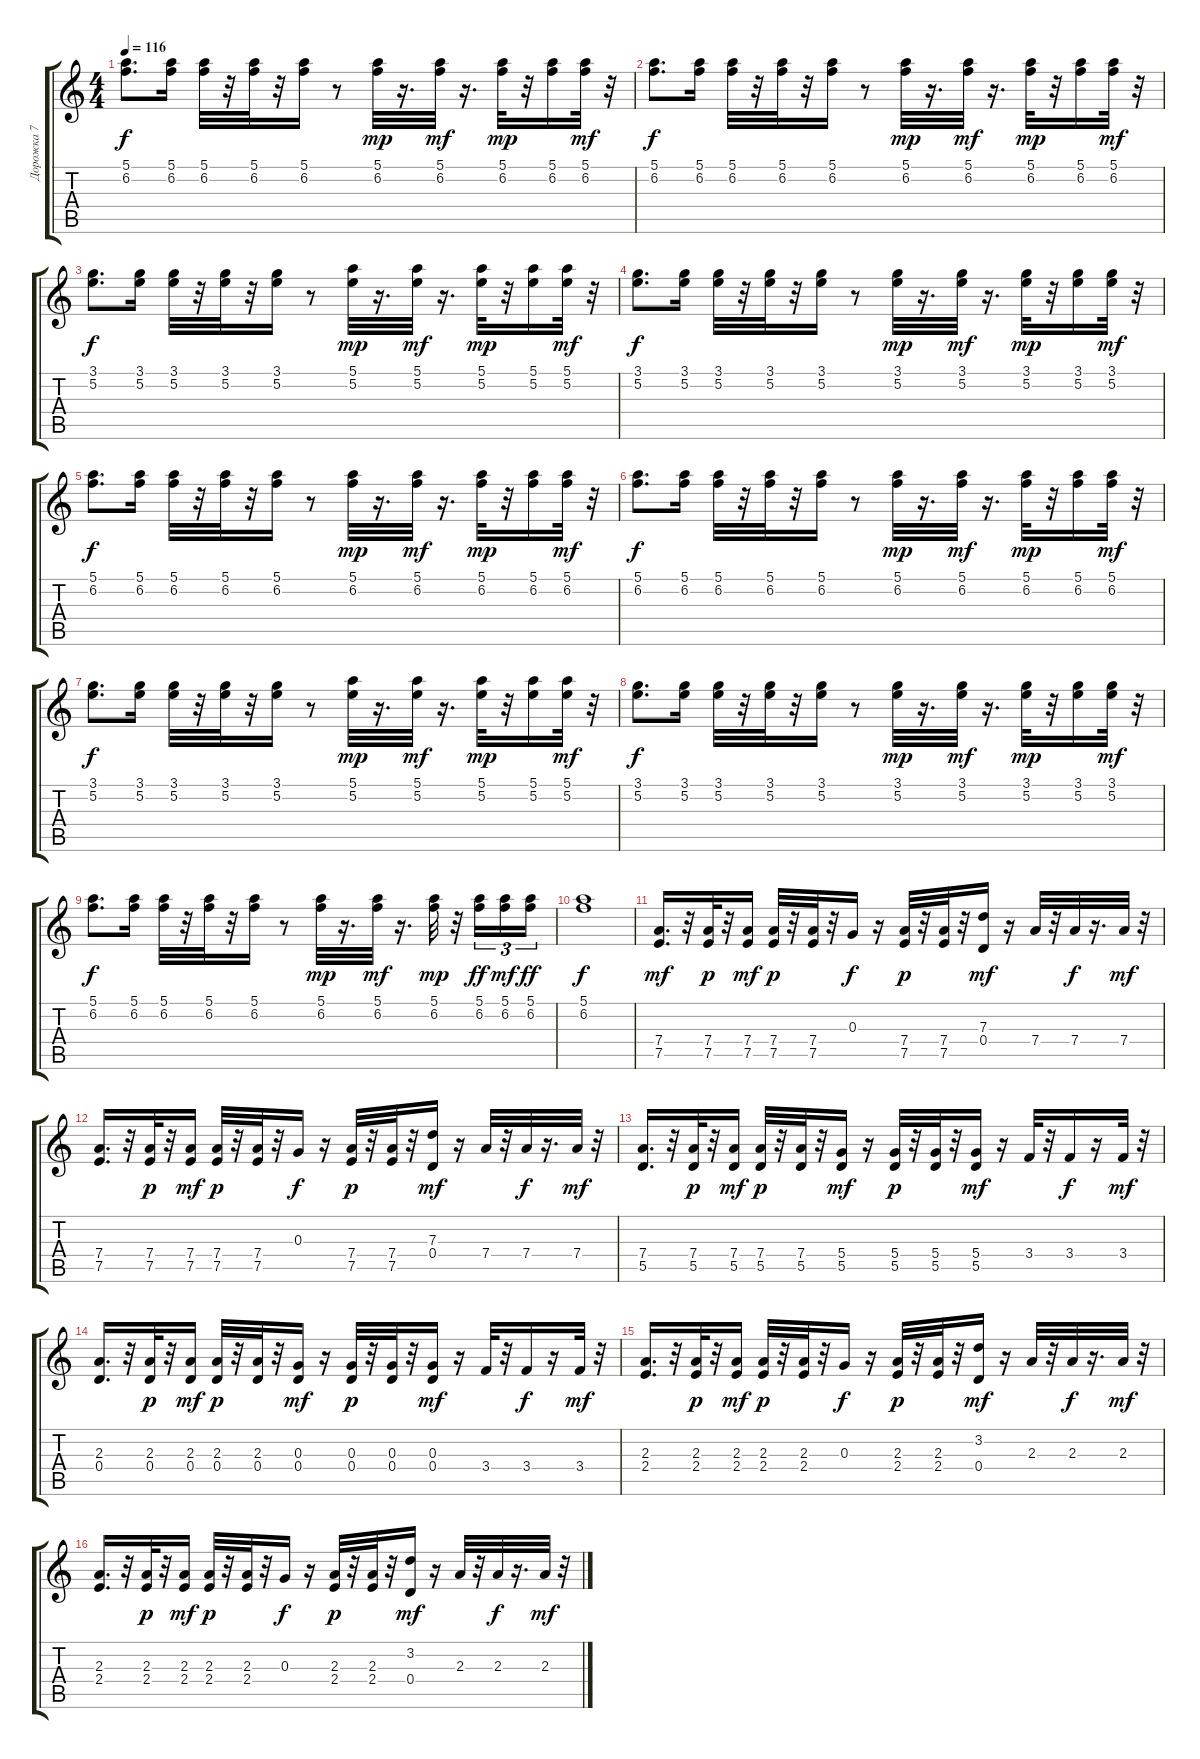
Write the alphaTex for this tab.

\track ("Дорожка 7" "Дорожка 7") {instrument acousticguitarnylon}
\staff {score tabs}
\tuning (E4 B3 G3 D3 A2 E2) {hide}
\ts (4 4)
\tempo 116
\clef g2
\ks c
(5.1 6.2).8{d dy f} (5.1 6.2).16 (5.1 6.2).32 r.32 (5.1 6.2).32 r.32 (5.1 6.2).16 r.8 (5.1 6.2).32{dy mp} r.16{d} (5.1 6.2).32{dy mf} r.16{d} (5.1 6.2).32{dy mp} r.32 (5.1 6.2).16 (5.1 6.2).32{dy mf} r.32 |
(5.1 6.2).8{d dy f} (5.1 6.2).16 (5.1 6.2).32 r.32 (5.1 6.2).32 r.32 (5.1 6.2).16 r.8 (5.1 6.2).32{dy mp} r.16{d} (5.1 6.2).32{dy mf} r.16{d} (5.1 6.2).32{dy mp} r.32 (5.1 6.2).16 (5.1 6.2).32{dy mf} r.32 |
(3.1 5.2).8{d dy f} (3.1 5.2).16 (3.1 5.2).32 r.32 (3.1 5.2).32 r.32 (3.1 5.2).16 r.8 (5.1 5.2).32{dy mp} r.16{d} (5.1 5.2).32{dy mf} r.16{d} (5.1 5.2).32{dy mp} r.32 (5.1 5.2).16 (5.1 5.2).32{dy mf} r.32 |
(3.1 5.2).8{d dy f} (3.1 5.2).16 (3.1 5.2).32 r.32 (3.1 5.2).32 r.32 (3.1 5.2).16 r.8 (3.1 5.2).32{dy mp} r.16{d} (3.1 5.2).32{dy mf} r.16{d} (3.1 5.2).32{dy mp} r.32 (3.1 5.2).16 (3.1 5.2).32{dy mf} r.32 |
(5.1 6.2).8{d dy f} (5.1 6.2).16 (5.1 6.2).32 r.32 (5.1 6.2).32 r.32 (5.1 6.2).16 r.8 (5.1 6.2).32{dy mp} r.16{d} (5.1 6.2).32{dy mf} r.16{d} (5.1 6.2).32{dy mp} r.32 (5.1 6.2).16 (5.1 6.2).32{dy mf} r.32 |
(5.1 6.2).8{d dy f} (5.1 6.2).16 (5.1 6.2).32 r.32 (5.1 6.2).32 r.32 (5.1 6.2).16 r.8 (5.1 6.2).32{dy mp} r.16{d} (5.1 6.2).32{dy mf} r.16{d} (5.1 6.2).32{dy mp} r.32 (5.1 6.2).16 (5.1 6.2).32{dy mf} r.32 |
(3.1 5.2).8{d dy f} (3.1 5.2).16 (3.1 5.2).32 r.32 (3.1 5.2).32 r.32 (3.1 5.2).16 r.8 (5.1 5.2).32{dy mp} r.16{d} (5.1 5.2).32{dy mf} r.16{d} (5.1 5.2).32{dy mp} r.32 (5.1 5.2).16 (5.1 5.2).32{dy mf} r.32 |
(3.1 5.2).8{d dy f} (3.1 5.2).16 (3.1 5.2).32 r.32 (3.1 5.2).32 r.32 (3.1 5.2).16 r.8 (3.1 5.2).32{dy mp} r.16{d} (3.1 5.2).32{dy mf} r.16{d} (3.1 5.2).32{dy mp} r.32 (3.1 5.2).16 (3.1 5.2).32{dy mf} r.32 |
(5.1 6.2).8{d dy f} (5.1 6.2).16 (5.1 6.2).32 r.32 (5.1 6.2).32 r.32 (5.1 6.2).16 r.8 (5.1 6.2).32{dy mp} r.16{d} (5.1 6.2).32{dy mf} r.16{d} (5.1 6.2).32{dy mp} r.32 (5.1 6.2).16{tu (3 2) dy ff} (5.1 6.2).16{tu (3 2) dy mf} (5.1 6.2).16{tu (3 2) dy ff} |
(5.1 6.2).1{dy f} |
(7.4 7.5).16{d dy mf balance 8 instrument slapbass2} r.32 (7.4 7.5).32{dy p} r.32 (7.4 7.5).16{dy mf} (7.4 7.5).32{dy p} r.32 (7.4 7.5).32 r.32 0.3.16{dy f} r.16 (7.4 7.5).32{dy p} r.32 (7.4 7.5).32 r.32 (7.3 0.4).16{dy mf} r.16 7.4.32 r.32 7.4.32{dy f} r.16{d} 7.4.32{dy mf} r.32 |
(7.4 7.5).16{d} r.32 (7.4 7.5).32{dy p} r.32 (7.4 7.5).16{dy mf} (7.4 7.5).32{dy p} r.32 (7.4 7.5).32 r.32 0.3.16{dy f} r.16 (7.4 7.5).32{dy p} r.32 (7.4 7.5).32 r.32 (7.3 0.4).16{dy mf} r.16 7.4.32 r.32 7.4.32{dy f} r.16{d} 7.4.32{dy mf} r.32 |
(7.4 5.5).16{d} r.32 (7.4 5.5).32{dy p} r.32 (7.4 5.5).16{dy mf} (7.4 5.5).32{dy p} r.32 (7.4 5.5).32 r.32 (5.4 5.5).16{dy mf} r.16 (5.4 5.5).32{dy p} r.32 (5.4 5.5).32 r.32 (5.4 5.5).16{dy mf} r.16 3.4.32 r.32 3.4.16{dy f} r.16 3.4.32{dy mf} r.32 |
(2.3 0.4).16{d} r.32 (2.3 0.4).32{dy p} r.32 (2.3 0.4).16{dy mf} (2.3 0.4).32{dy p} r.32 (2.3 0.4).32 r.32 (0.3 0.4).16{dy mf} r.16 (0.3 0.4).32{dy p} r.32 (0.3 0.4).32 r.32 (0.3 0.4).16{dy mf} r.16 3.4.32 r.32 3.4.16{dy f} r.16 3.4.32{dy mf} r.32 |
(2.3 2.4).16{d} r.32 (2.3 2.4).32{dy p} r.32 (2.3 2.4).16{dy mf} (2.3 2.4).32{dy p} r.32 (2.3 2.4).32 r.32 0.3.16{dy f} r.16 (2.3 2.4).32{dy p} r.32 (2.3 2.4).32 r.32 (3.2 0.4).16{dy mf} r.16 2.3.32 r.32 2.3.32{dy f} r.16{d} 2.3.32{dy mf} r.32 |
(2.3 2.4).16{d} r.32 (2.3 2.4).32{dy p} r.32 (2.3 2.4).16{dy mf} (2.3 2.4).32{dy p} r.32 (2.3 2.4).32 r.32 0.3.16{dy f} r.16 (2.3 2.4).32{dy p} r.32 (2.3 2.4).32 r.32 (3.2 0.4).16{dy mf} r.16 2.3.32 r.32 2.3.32{dy f} r.16{d} 2.3.32{dy mf} r.32
